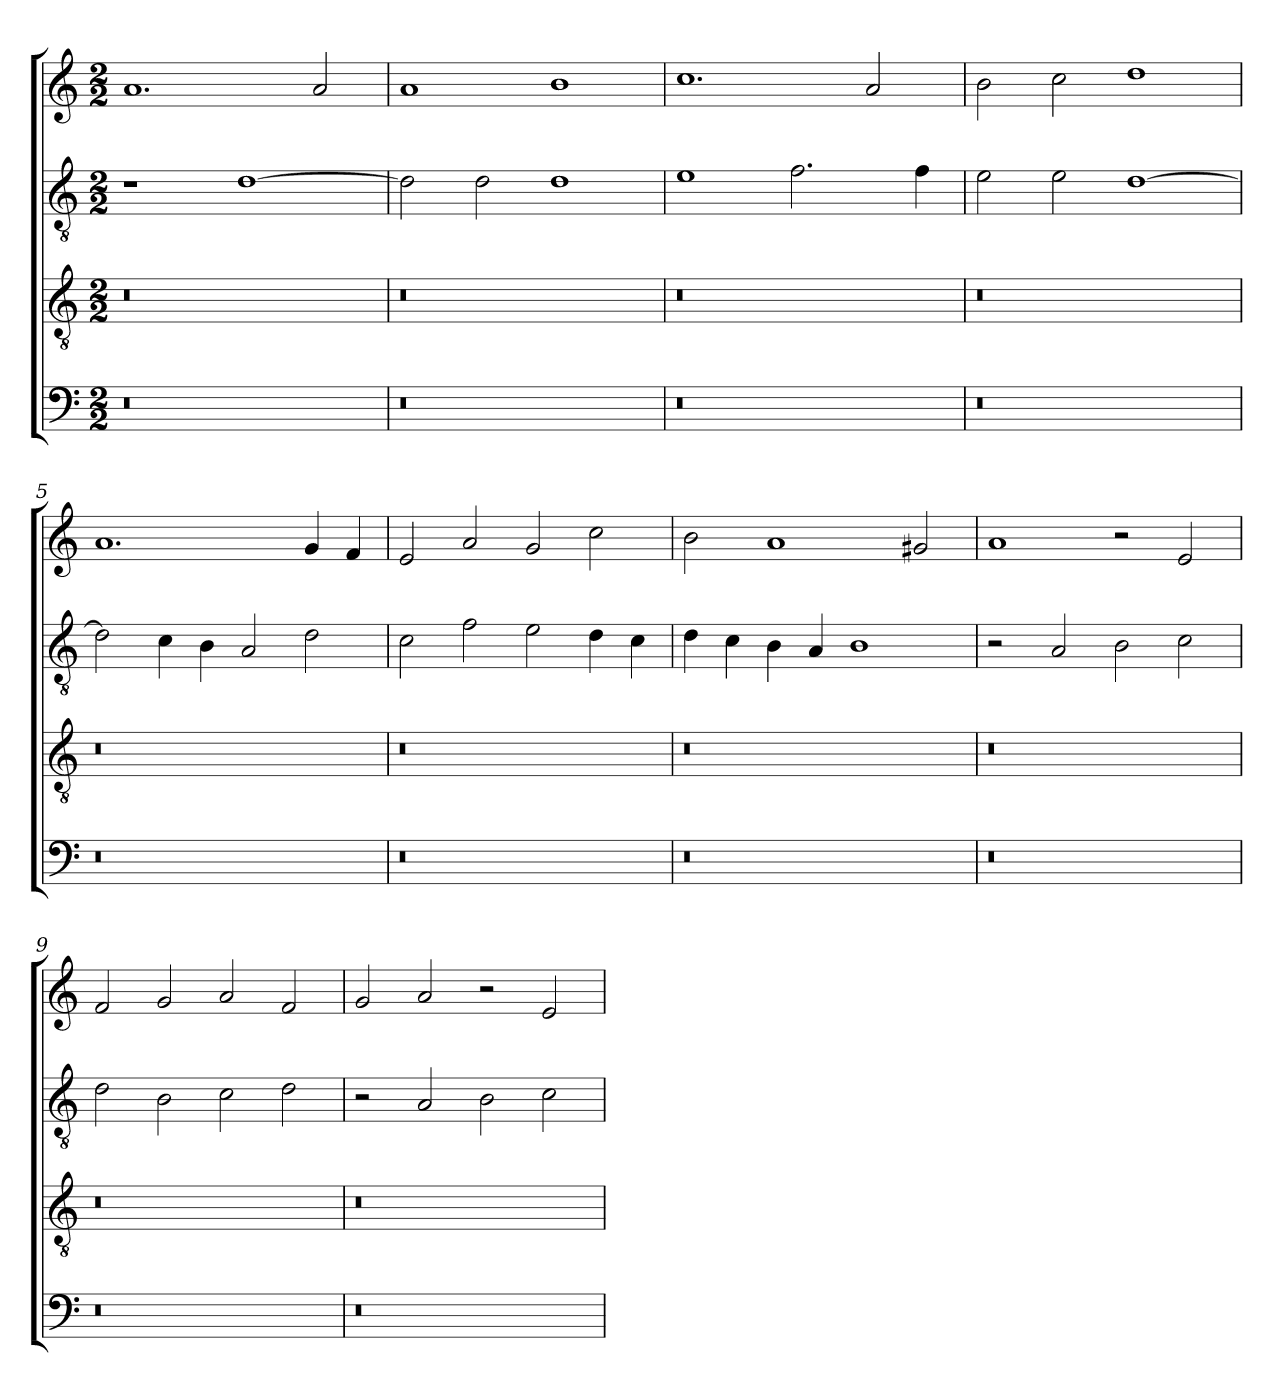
**kern	**kern	**kern	**kern
*part4	*part3	*part2	*part1
*staff4	*staff3	*staff2	*staff1
*clefF4	*clefGv2	*clefGv2	*clefG2
*k[]	*k[]	*k[]	*k[]
*M2/2	*M2/2	*M2/2	*M2/2
=1	=1	=1	=1
0r	0r	1r	1.a
.	.	[1d	.
.	.	.	2a/
=2	=2	=2	=2
0r	0r	2d\]	1a
.	.	2d\	.
.	.	1d	1b
=3	=3	=3	=3
0r	0r	1e	1.cc
.	.	2.f\	.
.	.	.	2a/
.	.	4f\	.
=4	=4	=4	=4
0r	0r	2e\	2b\
.	.	2e\	2cc\
.	.	[1d	1dd
=5	=5	=5	=5
0r	0r	2d\]	1.a
.	.	4c\	.
.	.	4B\	.
.	.	2A/	.
.	.	2d\	4g/
.	.	.	4f/
=6	=6	=6	=6
0r	0r	2c\	2e/
.	.	2f\	2a/
.	.	2e\	2g/
.	.	4d\	2cc\
.	.	4c\	.
=7	=7	=7	=7
0r	0r	4d\	2b\
.	.	4c\	.
.	.	4B\	1a
.	.	4A/	.
.	.	1B	.
.	.	.	2g#X/
=8	=8	=8	=8
0r	0r	2r	1a
.	.	2A/	.
.	.	2B\	2r
.	.	2c\	2e/
=9	=9	=9	=9
0r	0r	2d\	2f/
.	.	2B\	2g/
.	.	2c\	2a/
.	.	2d\	2f/
=10	=10	=10	=10
0r	0r	2r	2g/
.	.	2A/	2a/
.	.	2B\	2r
.	.	2c\	2e/
=	=	=	=
*-	*-	*-	*-
